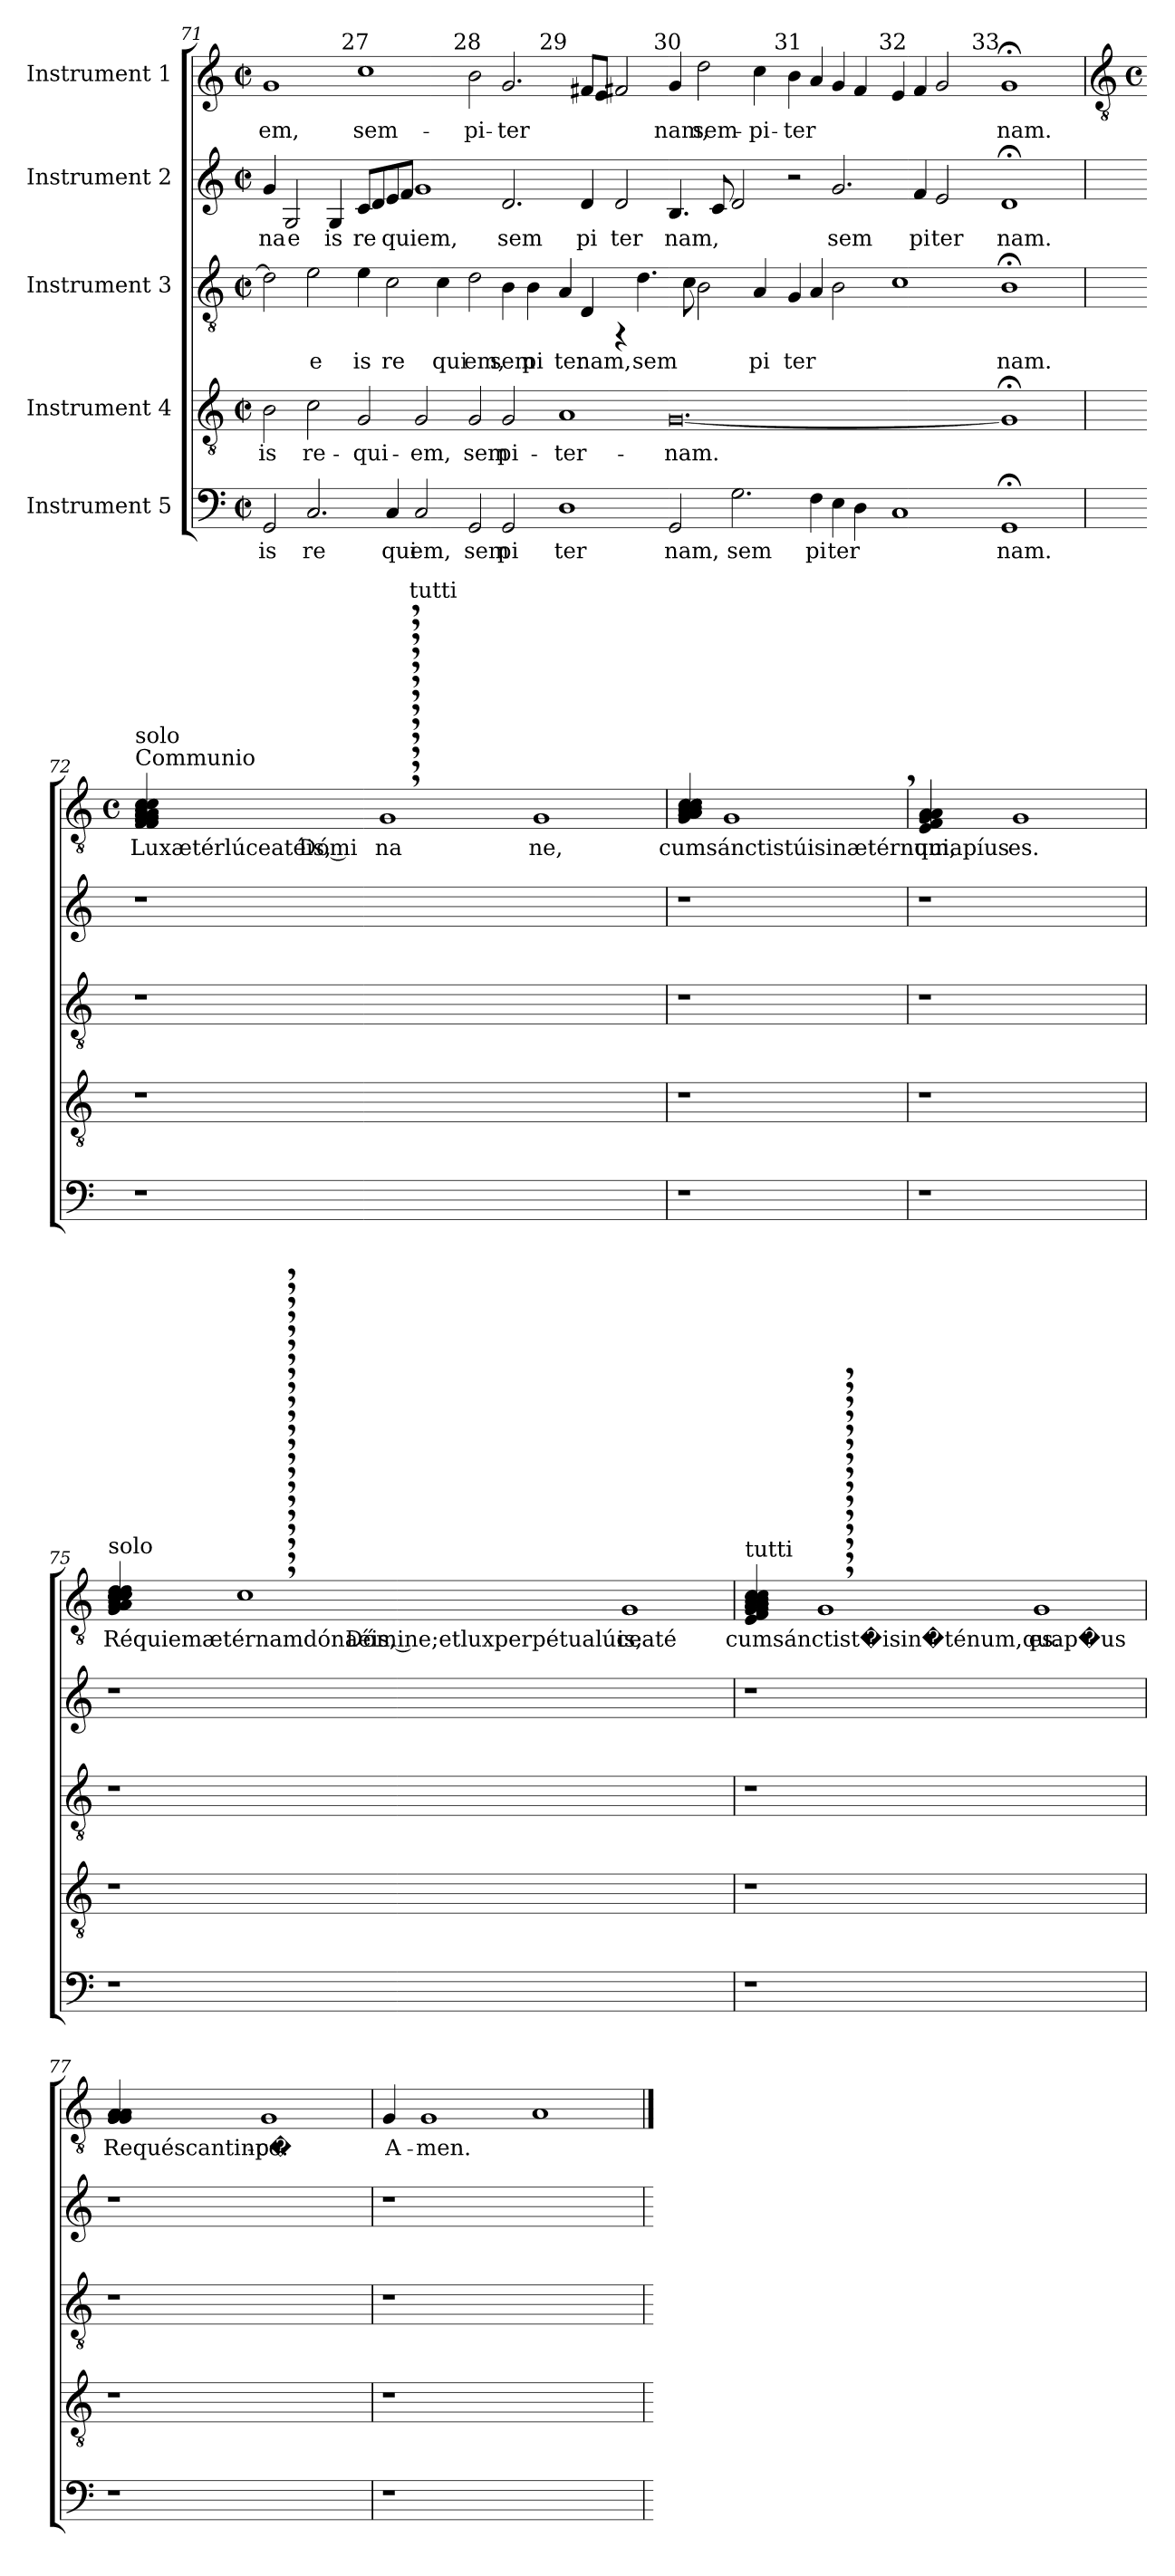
**kern	**text	**kern	**text	**kern	**text	**kern	**text	**kern	**text
*part5	*part5	*part4	*part4	*part3	*part3	*part2	*part2	*part1	*part1
*staff5	*staff5	*staff4	*staff4	*staff3	*staff3	*staff2	*staff2	*staff1	*staff1
*I"Instrument 5	*	*I"Instrument 4	*	*I"Instrument 3	*	*I"Instrument 2	*	*I"Instrument 1	*
!!LO:LB:g=z
*clefF4	*	*clefGv2	*	*clefGv2	*	*clefG2	*	*clefG2	*
*k[]	*	*k[]	*	*k[]	*	*k[]	*	*k[]	*
*C:	*	*C:	*	*C:	*	*C:	*	*C:	*
*M2/2	*	*M2/2	*	*M2/2	*	*M2/2	*	*M2/2	*
*met(c|)	*	*met(c|)	*	*met(c|)	*	*met(c|)	*	*met(c|)	*
=71	=71	=71	=71	=71	=71	=71	=71	=71	=71
!	!LO:LY:b	!	!LO:LY:b	!	!LO:LY:b	!	!LO:LY:b	!	!LO:LY:b
*	*	*	*	*	*	*	*	*^	*
*	*	*	*	*	*	*	*	*	*^	*
*	*	*	*	*	*	*	*	*	*	*^	*
*	*	*	*	*	*	*	*	*	*	*	*^	*
*	*	*	*	*	*	*	*	*	*	*	*	*^	*
2GG/	is	2B\	is	2d\]	.	4g/	-na	1g	2ryy	1ryy	1ryy	1ryy	1ryy	-em,
!	!	!	!	!	!	!	!LO:LY:b	!	!	!	!	!	!	!
.	.	.	.	.	.	2G/	e	.	.	.	.	.	.	.
!	!LO:LY:b	!	!LO:LY:b	!	!LO:LY:b	!	!	!	!	!	!	!	!	!
2.C/	re	2c\	re-	2e\	e	.	.	.	4ryy	.	.	.	.	.
!	!	!	!	!	!	!	!LO:LY:b	!	!	!	!	!	!	!
.	.	.	.	.	.	4G/	is	.	16.ryy	.	.	.	.	.
!	!	!	!	!	!	!	!	!	!LO:TX:a:t=27	!	!	!	!	!
.	.	.	.	.	.	.	.	.	1ryy	.	.	.	.	.
!	!	!	!LO:LY:b	!	!LO:LY:b	!	!LO:LY:b	!	!	!	!	!	!	!LO:LY:b
.	.	2G/	-qui-	4e\	is	8c/L	re	1cc	.	2ryy	1ryy	1ryy	1ryy	sem-
!	!	!	!	!	!	!	!LO:LY:b	!	!	!	!	!	!	!
.	.	.	.	.	.	8d/	.	.	.	.	.	.	.	.
!	!LO:LY:b	!	!	!	!LO:LY:b	!	!LO:LY:b	!	!	!	!	!	!	!
4C/	qui	.	.	2c\	re	8e/	quiem,	.	.	.	.	.	.	.
!	!	!	!	!	!	!	!LO:LY:b	!	!	!	!	!	!	!
.	.	.	.	.	.	8f/J	.	.	.	.	.	.	.	.
!	!LO:LY:b	!	!LO:LY:b	!	!	!	!LO:LY:b	!	!	!	!	!	!	!
2C/	em,	2G/	-em,	.	.	1g	.	.	.	4ryy	.	.	.	.
!	!	!	!	!	!LO:LY:b	!	!	!	!	!	!	!	!	!
.	.	.	.	4c\	qui	.	.	.	.	16..ryy	.	.	.	.
.	.	.	.	.	.	.	.	.	1ryy	.	.	.	.	.
!	!	!	!	!	!	!	!	!	!	!LO:TX:a:t=28	!	!	!	!
.	.	.	.	.	.	.	.	.	.	1ryy	.	.	.	.
!	!LO:LY:b	!	!LO:LY:b	!	!LO:LY:b	!	!	!	!	!	!	!	!	!LO:LY:b
2GG/	sem	2G/	sem-	2d\	em,	.	.	2b\	.	.	1ryy	1ryy	1ryy	-pi-
!	!LO:LY:b	!	!LO:LY:b	!	!LO:LY:b	!	!LO:LY:b	!	!	!	!	!	!	!LO:LY:b
2GG/	pi	2G/	-pi-	4B\	sem	2.d/	sem	2.g/	.	.	.	.	.	-ter-
!	!	!	!	!	!LO:LY:b	!	!	!	!	!	!	!	!	!
.	.	.	.	4B\	pi	.	.	.	.	.	.	.	.	.
!	!	!	!	!	!	!	!	!	!LO:TX:a:t=29	!	!	!	!	!
.	.	.	.	.	.	.	.	.	1ryy	.	.	.	.	.
.	.	.	.	.	.	.	.	.	.	1ryy	.	.	.	.
!	!LO:LY:b	!	!LO:LY:b	!	!LO:LY:b	!	!	!	!	!	!	!	!	!
1D	ter	1A	-ter-	4A/	ter	.	.	.	.	.	1...ryy	1ryy	1ryy	.
!	!	!	!	!	!LO:LY:b	!	!LO:LY:b	!	!	!	!	!	!	!LO:LY:b
.	.	.	.	4D/	nam,	4d/	pi	8f#X/L	.	.	.	.	.	--
!	!	!	!	!	!	!	!	!	!	!	!	!	!	!LO:LY:b
.	.	.	.	.	.	.	.	8e/J	.	.	.	.	.	--
!	!	!	!	!	!	!	!LO:LY:b	!	!	!	!	!	!	!LO:LY:b
.	.	.	.	4rFF	.	2d/	ter	2f#X/	.	.	.	.	.	--
!	!	!	!	!	!LO:LY:b	!	!	!	!	!	!	!	!	!
.	.	.	.	4.d\	sem	.	.	.	.	.	.	.	.	.
.	.	.	.	.	.	.	.	.	1ryy	.	.	.	.	.
!	!	!	!	!	!	!	!	!	!	!LO:TX:a:t=30	!	!	!	!
.	.	.	.	.	.	.	.	.	.	1ryy	.	.	.	.
!	!LO:LY:b	!	!LO:LY:b	!	!	!	!LO:LY:b	!	!	!	!	!	!	!LO:LY:b
2GG/	nam,	[<0.G	-nam.	.	.	4.B/	nam,	4g/	.	.	.	1ryy	1ryy	-nam,
!	!	!	!	!	!LO:LY:b	!	!	!	!	!	!	!	!	!
.	.	.	.	8c\	.	.	.	.	.	.	.	.	.	.
!	!	!	!	!	!LO:LY:b	!	!	!	!	!	!	!	!	!LO:LY:b
.	.	.	.	2B\	.	.	.	2dd\	.	.	.	.	.	sem-
!	!	!	!	!	!	!	!LO:LY:b	!	!	!	!	!	!	!
.	.	.	.	.	.	8c/	.	.	.	.	.	.	.	.
!	!LO:LY:b	!	!	!	!	!	!LO:LY:b	!	!	!	!	!	!	!
2.G\	sem	.	.	.	.	2d/	.	.	.	.	.	.	.	.
!	!	!	!	!	!LO:LY:b	!	!	!	!	!	!	!	!	!LO:LY:b
.	.	.	.	4A/	pi	.	.	4cc\	.	.	.	.	.	-pi-
.	.	.	.	.	.	.	.	.	1ryy	.	.	.	.	.
.	.	.	.	.	.	.	.	.	.	1ryy	.	.	.	.
!	!	!	!	!	!	!	!	!	!	!	!LO:TX:a:t=31	!	!	!
.	.	.	.	.	.	.	.	.	.	.	1ryy	.	.	.
!	!	!	!	!	!LO:LY:b	!	!	!	!	!	!	!	!	!LO:LY:b
.	.	.	.	4G/	ter	2r	.	4b\	.	.	.	2ryy	1ryy	-ter-
!	!LO:LY:b	!	!	!	!LO:LY:b	!	!	!	!	!	!	!	!	!LO:LY:b
4F\	pi	.	.	4A/	.	.	.	4a/	.	.	.	.	.	--
!	!LO:LY:b	!	!	!	!LO:LY:b	!	!LO:LY:b	!	!	!	!	!	!	!LO:LY:b
4E\	ter	.	.	2B\	.	2.g/	sem	4g/	.	.	.	4ryy	.	--
!	!LO:LY:b	!	!	!	!	!	!	!	!	!	!	!	!	!LO:LY:b
4D\	.	.	.	.	.	.	.	4f#/	.	.	.	8ryy	.	--
.	.	.	.	.	.	.	.	.	1ryy	.	.	.	.	.
.	.	.	.	.	.	.	.	.	.	1ryy	.	.	.	.
.	.	.	.	.	.	.	.	.	.	.	1ryy	64ryy	.	.
!	!	!	!	!	!	!	!	!	!	!	!	!LO:TX:a:t=32	!	!
.	.	.	.	.	.	.	.	.	.	.	.	1ryy	.	.
!	!LO:LY:b	!	!	!	!LO:LY:b	!	!	!	!	!	!	!	!	!LO:LY:b
1C	.	.	.	1c	.	.	.	4e/	.	.	.	.	2ryy	--
!	!	!	!	!	!	!	!LO:LY:b	!	!	!	!	!	!	!LO:LY:b
.	.	.	.	.	.	4f/	pi	4f#/	.	.	.	.	.	--
!	!	!	!	!	!	!	!LO:LY:b	!	!	!	!	!	!	!LO:LY:b
.	.	.	.	.	.	2e/	ter	2g/	.	.	.	.	4ryy	--
.	.	.	.	.	.	.	.	.	.	.	.	.	16ryy	.
.	.	.	.	.	.	.	.	.	.	.	.	.	64ryy	.
!	!	!	!	!	!	!	!	!	!	!	!	!	!LO:TX:a:t=33	!
.	.	.	.	.	.	.	.	.	.	.	.	.	1ryy	.
.	.	.	.	.	.	.	.	.	1ryy	.	.	.	.	.
.	.	.	.	.	.	.	.	.	.	1ryy	.	.	.	.
.	.	.	.	.	.	.	.	.	.	.	1ryy	.	.	.
.	.	.	.	.	.	.	.	.	.	.	.	1ryy	.	.
!	!LO:LY:b	!	!LO:LY:b	!	!LO:LY:b	!	!LO:LY:b	!	!	!	!	!	!	!LO:LY:b
1GG;<	nam.	1G;<]	.	1B;<	nam.	1d;<	nam.	1g;<	.	.	.	.	.	-nam.
.	.	.	.	.	.	.	.	.	.	.	.	.	8ryy	.
.	.	.	.	.	.	.	.	.	8ryy	.	.	.	.	.
.	.	.	.	.	.	.	.	.	.	8ryy	.	.	.	.
.	.	.	.	.	.	.	.	.	.	.	8ryy	.	.	.
.	.	.	.	.	.	.	.	.	.	.	.	16..ryy	.	.
.	.	.	.	.	.	.	.	.	.	.	.	.	32.ryy	.
.	.	.	.	.	.	.	.	.	32ryy	.	.	.	.	.
.	.	.	.	.	.	.	.	.	.	64ryy	.	.	.	.
*	*	*	*	*	*	*	*	*v	*v	*v	*v	*v	*v	*
!!LO:LB:g=z
=72	=72	=72	=72	=72	=72	=72	=72	=72	=72
*	*	*	*	*	*	*	*	*clefGv2	*
*	*	*	*	*	*	*	*	*M4/4	*
*	*	*	*	*	*	*	*	*met(c)	*
*	*	*	*	*	*	*	*	*^	*
*	*	*	*	*	*	*	*	*	*^	*
*	*	*	*	*	*	*	*	*	*	*^	*
*	*	*	*	*	*	*	*	*	*	*	*^	*
*	*	*	*	*	*	*	*	*	*	*	*	*^	*
!	!	!	!	!	!	!	!	!LO:TX:a:t=Communio	!	!	!	!	!	!
!	!	!	!	!	!	!	!	!LO:TX:a:t=solo	!	!	!	!	!	!
!	!	!	!	!	!	!	!	!	!	!	!	!	!	!LO:LY:b
*	*	*	*	*	*	*	*	*	*v	*v	*v	*v	*v	*
1r	.	1r	.	1r	.	1r	.	4c/,> 4c/,> 4B/,> 4A/,> 4A/,> 4A/,> 4A/,> 4G/,> 4G/,> 4G/,> 4F/,> 4F/,> 4G/,>	4.ryy	Luxætérlúceatéis, Dómi
!	!	!	!	!	!	!	!	!	!	!LO:LY:b
.	.	.	.	.	.	.	.	1G	.	na
!	!	!	!	!	!	!	!	!	!LO:TX:a:t=tutti	!
.	.	.	.	.	.	.	.	.	1...ryy	.
1ryy	.	1ryy	.	1ryy	.	1ryy	.	.	.	.
!	!	!	!	!	!	!	!	!	!	!LO:LY:b
.	.	.	.	.	.	.	.	1G	.	ne,
4ryy	.	4ryy	.	4ryy	.	4ryy	.	.	.	.
=73	=73	=73	=73	=73	=73	=73	=73	=73	=73	=73
!	!	!	!	!	!	!	!	!	!	!LO:LY:b
*	*	*	*	*	*	*	*	*v	*v	*
1r	.	1r	.	1r	.	1r	.	4c/ 4c/ 4c/ 4B/ 4B/ 4A/ 4A/ 4A/ 4G/ 4A/	cumsánctistúisinætérnum,
!	!	!	!	!	!	!	!	!	!LO:LY:b
.	.	.	.	.	.	.	.	1G,>	.
4ryy	.	4ryy	.	4ryy	.	4ryy	.	.	.
!!LO:LB:g=z
=74	=74	=74	=74	=74	=74	=74	=74	=74	=74
!	!	!	!	!	!	!	!	!	!LO:LY:b
1r	.	1r	.	1r	.	1r	.	4A/ 4G/ 4F/ 4E/ 4A/	quiapíus
!	!	!	!	!	!	!	!	!	!LO:LY:b
.	.	.	.	.	.	.	.	1G	es.
4ryy	.	4ryy	.	4ryy	.	4ryy	.	.	.
=75	=75	=75	=75	=75	=75	=75	=75	=75	=75
!	!	!	!	!	!	!	!	!LO:TX:a:t=solo	!
!	!	!	!	!	!	!	!	!	!LO:LY:b
1r	.	1r	.	1r	.	1r	.	4d/,> 4d/,> 4c/,> 4c/,> 4c/,> 4c/,> 4c/,> 4c/,> 4c/,> 4c/,> 4c/,> 4c/,> 4c/,> 4c/,> 4c/,> 4c/,> 4c/,> 4B/,> 4A/,> 4A/,> 4G/,> 4A/,>	Réquiemætérnamdónaéis, Dómine;etluxperpétualúceaté
!	!	!	!	!	!	!	!	!	!LO:LY:b
.	.	.	.	.	.	.	.	1c	.
1ryy	.	1ryy	.	1ryy	.	1ryy	.	.	.
!	!	!	!	!	!	!	!	!	!LO:LY:b
.	.	.	.	.	.	.	.	1G	is;
4ryy	.	4ryy	.	4ryy	.	4ryy	.	.	.
!!LO:PB:g=z
=76	=76	=76	=76	=76	=76	=76	=76	=76	=76
!	!	!	!	!	!	!	!	!LO:TX:a:t=tutti	!
!	!	!	!	!	!	!	!	!	!LO:LY:b
1r	.	1r	.	1r	.	1r	.	4c/,> 4c/,> 4c/,> 4B/,> 4B/,> 4A/,> 4A/,> 4A/,> 4A/,> 4A/,> 4G/,> 4G/,> 4F/,> 4E/,> 4A/,>	cumsánctist�isin�ténum,quap�us
!	!	!	!	!	!	!	!	!	!LO:LY:b
.	.	.	.	.	.	.	.	1G	.
1ryy	.	1ryy	.	1ryy	.	1ryy	.	.	.
!	!	!	!	!	!	!	!	!	!LO:LY:b
.	.	.	.	.	.	.	.	1G	es.
4ryy	.	4ryy	.	4ryy	.	4ryy	.	.	.
=77	=77	=77	=77	=77	=77	=77	=77	=77	=77
!	!	!	!	!	!	!	!	!	!LO:LY:b
1r	.	1r	.	1r	.	1r	.	4A/ 4A/ 4A/ 4A/ 4G/ 4G/ 4G/	Requéscantinp�-
!	!	!	!	!	!	!	!	!	!LO:LY:b
.	.	.	.	.	.	.	.	1G	-ce.
4ryy	.	4ryy	.	4ryy	.	4ryy	.	.	.
=78	=78	=78	=78	=78	=78	=78	=78	=78	=78
!	!	!	!	!	!	!	!	!	!LO:LY:b
1r	.	1r	.	1r	.	1r	.	4G/	A-
!	!	!	!	!	!	!	!	!	!LO:LY:b
.	.	.	.	.	.	.	.	1G	-men.
1ryy	.	1ryy	.	1ryy	.	1ryy	.	.	.
!	!	!	!	!	!	!	!	!	!LO:LY:b
.	.	.	.	.	.	.	.	1A	.
4ryy	.	4ryy	.	4ryy	.	4ryy	.	.	.
=	==	=	==	=	==	=	==	==	==
*-	*-	*-	*-	*-	*-	*-	*-	*-	*-
